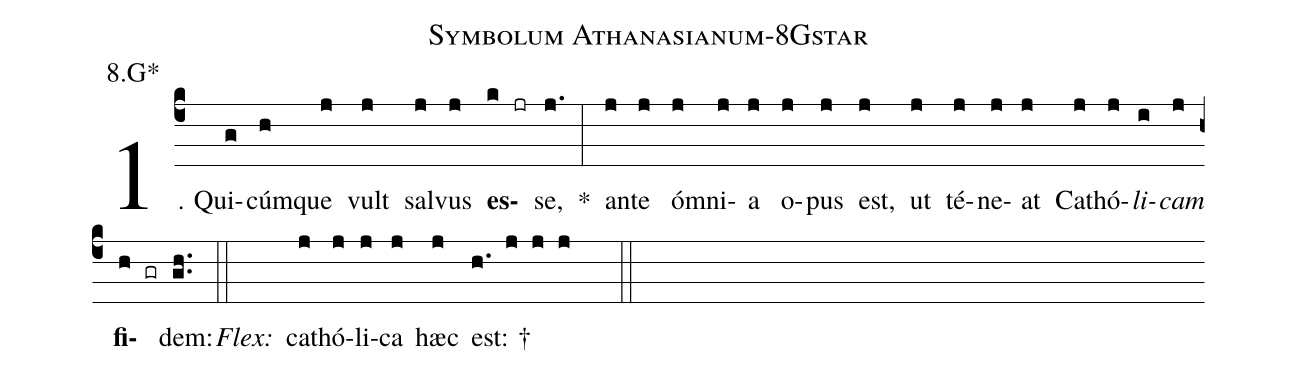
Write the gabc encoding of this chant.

name: Symbolum Athanasianum-8Gstar;
annotation: 8.G*;
%%
(c4)1. Qui(g)cúm(h)que(j) vult(j) sal(j)vus(j) <b>es</b>(k jr)se,(j.) *(:) an(j)te(j) óm(j)ni(j)a(j) o(j)pus(j) est,(j) ut(j) té(j)ne(j)at(j) Ca(j)thó(j)<i>li</i>(i)<i>cam</i>(j) <b>fi</b>(h gr)dem:(gh..) (::)
<i>Flex:</i>()  ca(j)thó(j)li(j)ca(j) hæc(j) est: †(h. j j j  ::)
